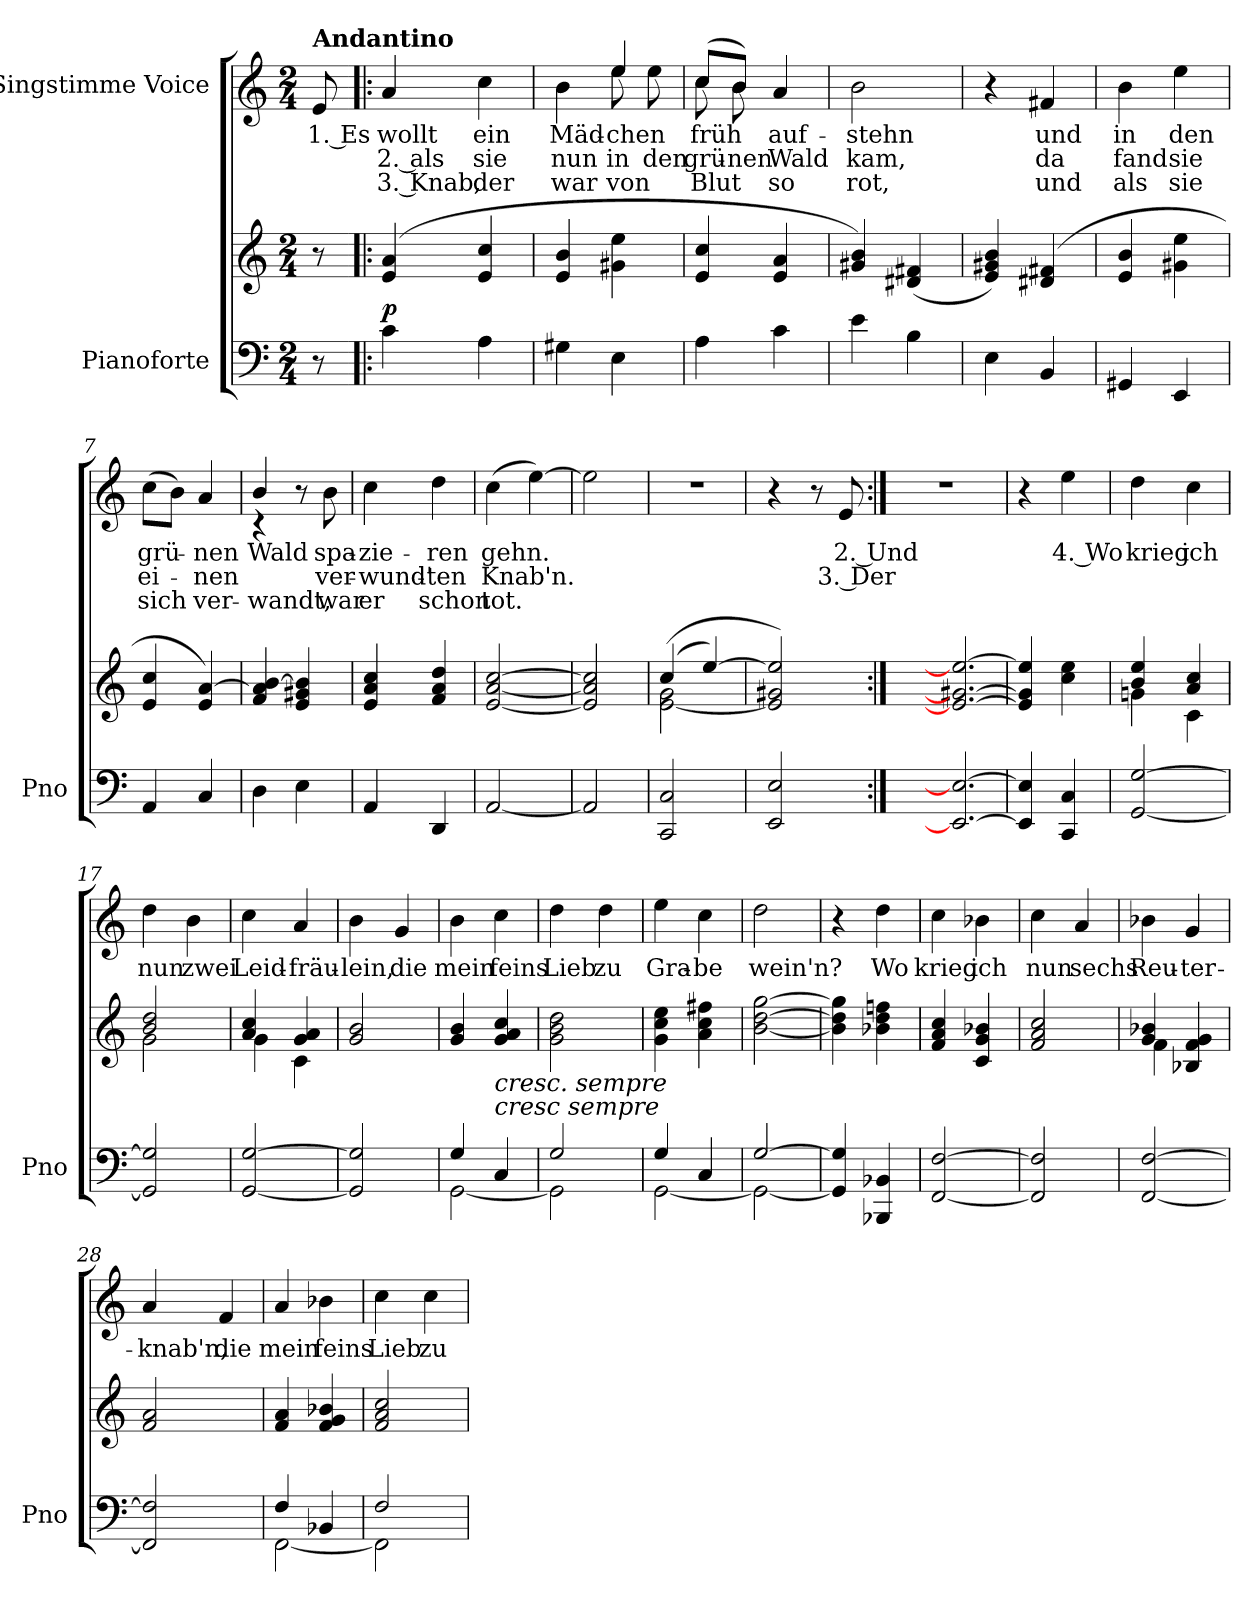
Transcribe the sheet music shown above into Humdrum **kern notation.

**kern	**kern	**dynam	**kern	**text	**text	**text	**dynam
*part2	*part2	*part2	*part1	*part1	*part1	*part1	*part1
*staff3	*staff2	*staff2/3	*staff1	*staff1	*staff1	*staff1	*staff1
*I"Pianoforte	*	*	*I"Singstimme Voice	*	*	*	*
*I'Pno	*	*	*	*	*	*	*
*clefF4	*clefG2	*	*clefG2	*	*	*	*
*k[]	*k[]	*	*k[]	*	*	*	*
*M2/4	*M2/4	*	*M2/4	*	*	*	*
=	=	=	=	=	=	=	=
!	!	!	!LO:TX:a:B:t=Andantino	!	!	!	!
!	!	!	!	!LO:LY:b	!	!	!
8r	8r	.	8e/	1. Es	.	.	.
=1!|:	=1!|:	=1!|:	=1!|:	=1!|:	=1!|:	=1!|:	=1!|:
!	!	!LO:DY:a=2	!	!LO:LY:b	!LO:LY:b	!LO:LY:b	!
4c\	(>4e/ 4a/	p	4a/	wollt	2. als	3. Knab,	.
!	!	!	!	!LO:LY:b	!LO:LY:b	!LO:LY:b	!
4A\	4e/ 4cc/	.	4cc\	ein	sie	der	.
=2	=2	=2	=2	=2	=2	=2	=2
!	!	!	!	!LO:LY:b	!LO:LY:b	!LO:LY:b	!
*	*	*	*^	*	*	*	*
4G#X\	4e/ 4b/	.	4b\	4ryy	Mäd-	nun	war	.
!	!	!	!	!	!LO:LY:b	!LO:LY:b	!LO:LY:b	!
4E\	4g#X\ 4ee\	.	8ee\	4ee/	-chen	in	von	.
!	!	!	!	!	!	!LO:LY:b	!	!
.	.	.	8ee\	.	.	den	.	.
=3	=3	=3	=3	=3	=3	=3	=3	=3
!	!	!	!	!	!LO:LY:b	!LO:LY:b	!LO:LY:b	!
4A\	4e/ 4cc/	.	(>8cc/L	8cc\	früh	grü-	Blut	.
!	!	!	!	!	!	!LO:LY:b	!	!
.	.	.	8b/J)	8b\	.	-nen	.	.
!	!	!	!	!	!LO:LY:b	!LO:LY:b	!LO:LY:b	!
4c\	4e/ 4a/	.	4a/	4ryy	auf-	Wald	so	.
=4	=4	=4	=4	=4	=4	=4	=4	=4
!	!	!	!	!	!LO:LY:b	!LO:LY:b	!LO:LY:b	!
*	*	*	*v	*v	*	*	*	*
4e\	4g#X/ 4b/)	.	2b\	-stehn	kam,	rot,	.
4B\	(>4d#X/ 4f#X/	.	.	.	.	.	.
=5	=5	=5	=5	=5	=5	=5	=5
4E\	4e/ 4g#X/ 4b/)	.	4r	.	.	.	.
!	!	!	!	!LO:LY:b	!LO:LY:b	!LO:LY:b	!
4BB/	(>4d#X/ 4f#X/	.	4f#X/	und	da	und	.
=6	=6	=6	=6	=6	=6	=6	=6
!	!	!	!	!LO:LY:b	!LO:LY:b	!LO:LY:b	!
4GG#X/	4e/ 4b/	.	4b\	in	fand	als	.
!	!	!	!	!LO:LY:b	!LO:LY:b	!LO:LY:b	!
4EE/	4g#X\ 4ee\	.	4ee\	den	sie	sie	.
!!LO:LB:g=z
=7	=7	=7	=7	=7	=7	=7	=7
!	!	!	!	!LO:LY:b	!LO:LY:b	!LO:LY:b	!
4AA/	4e/ 4cc/	.	(>8cc\L	grü-	ei-	sich	.
.	.	.	8b\J)	.	.	.	.
!	!	!	!	!LO:LY:b	!LO:LY:b	!LO:LY:b	!
4C/	4e/ [4a/)	.	4a/	-nen	-nen	ver-	.
=8	=8	=8	=8	=8	=8	=8	=8
!	!	!	!	!LO:LY:b	!	!LO:LY:b	!
*	*	*	*^	*	*	*	*
4D\	4f/ 4a/] [4b/	.	4b/	4r	Wald	.	-wandt,	.
4E\	4e/ 4g#X/ 4b/]	.	8r	8ryy	.	.	.	.
!	!	!	!	!	!LO:LY:b	!LO:LY:b	!LO:LY:b	!
.	.	.	8b\	8ryy	spa-	ver-	war	.
=9	=9	=9	=9	=9	=9	=9	=9	=9
!	!	!	!	!	!LO:LY:b	!LO:LY:b	!LO:LY:b	!
*	*	*	*v	*v	*	*	*	*
4AA/	4e/ 4a/ 4cc/	.	4cc\	-zie-	-wund'-	er	.
!	!	!	!	!LO:LY:b	!LO:LY:b	!LO:LY:b	!
4DD/	4f/ 4a/ 4dd/	.	4dd\	-ren	-ten	schon	.
=10	=10	=10	=10	=10	=10	=10	=10
!	!	!	!	!LO:LY:b	!LO:LY:b	!LO:LY:b	!
[2AA/	[2e/ [2a/ [2cc/	.	(>4cc\	gehn.	Knab'n.	tot.	.
.	.	.	[4ee\)	.	.	.	.
=11	=11	=11	=11	=11	=11	=11	=11
2AA/]	2e/] 2a/] 2cc/]	.	2ee\]	.	.	.	.
=12	=12	=12	=12	=12	=12	=12	=12
*^	*^	*	*	*	*	*	*
2ryy	2CC/ 2C/	(>4cc/	(<[2e\ 2g\	.	2r	.	.	.	.
.	.	[4ee/)	.	.	.	.	.	.	.
=13	=13	=13	=13	=13	=13	=13	=13	=13	=13
2ryy	2EE/ 2E/	2ryy	2e/] 2g#X/ 2ee/])	.	4r	.	.	.	.
.	.	.	.	.	8r	.	.	.	.
!	!	!	!	!	!	!LO:LY:b	!LO:LY:b	!	!
.	.	.	.	.	8e/	2. Und	3. Der	.	.
!!LO:LB:g=z
=14:|!	=14:|!	=14:|!	=14:|!	=14:|!	=14:|!	=14:|!	=14:|!	=14:|!	=14:|!
[8EEyy [8Eyy	2EE/yy 2E/yy	[8eyy [8g#Xyy [8eeyy	2e/yy 2g#/yy 2ee/yy	.	2r	.	.	.	.
!LO:N:n=1:head=open	!	!	!	!	!	!	!	!	!
!LO:N:n=2:head=open	!	!LO:N:n=1:head=open	!	!	!	!	!	!	!
!	!	!LO:N:n=2:head=open	!	!	!	!	!	!	!
!	!	!LO:N:n=3:head=open	!	!	!	!	!	!	!
4.EE/_ 4.E/_	.	4.e/_ 4.g#X/_ 4.ee/_	.	.	.	.	.	.	.
*v	*v	*	*	*	*	*	*	*	*
*	*v	*v	*	*	*	*	*	*
=15	=15	=15	=15	=15	=15	=15	=15
4EE/] 4E/]	4e/] 4g#/] 4ee/]	.	4r	.	.	.	.
!	!	!LO:DY:a=2	!	!LO:LY:b	!	!	!
!	!	!LO:DY:n=1:a=2	!	!	!	!	!LO:DY:a
!	!	!	!	!	!	!	!LO:DY:n=1:a
4CC/ 4C/	4cc\ 4ee\	other-dynamics f	4ee\	4. Wo	.	.	other-dynamics f
=16	=16	=16	=16	=16	=16	=16	=16
*	*^	*	*	*	*	*	*
!	!	!	!	!	!LO:LY:b	!	!	!
[2GG/ [2G/	4b/ 4ee/	4gn\	.	4dd\	krieg	.	.	.
!	!	!	!	!	!LO:LY:b	!	!	!
.	4a/ 4cc/	4c\	.	4cc\	ich	.	.	.
=17	=17	=17	=17	=17	=17	=17	=17	=17
!	!	!	!	!	!LO:LY:b	!	!	!
2GG/] 2G/]	2b/ 2dd/	2g\	.	4dd\	nun	.	.	.
!	!	!	!	!	!LO:LY:b	!	!	!
.	.	.	.	4b\	zwei	.	.	.
=18	=18	=18	=18	=18	=18	=18	=18	=18
!	!	!	!	!	!LO:LY:b	!	!	!
[2GG/ [2G/	4a/ 4cc/	4g\	.	4cc\	Leid-	.	.	.
!	!	!	!	!	!LO:LY:b	!	!	!
.	4g/ 4a/	4c\	.	4a/	-fräu-	.	.	.
=19	=19	=19	=19	=19	=19	=19	=19	=19
!	!	!	!	!	!LO:LY:b	!	!	!
*	*v	*v	*	*	*	*	*	*
2GG/] 2G/]	2g/ 2b/	.	4b\	-lein,	.	.	.
!	!	!	!	!LO:LY:b	!	!	!
.	.	.	4g/	die	.	.	.
=20	=20	=20	=20	=20	=20	=20	=20
*^	*	*	*	*	*	*	*
!	!	!	!	!	!LO:LY:b	!	!	!
4G/	[2GG\	4g/ 4b/	.	4b\	mein	.	.	.
!LO:TX:a:i:t=cresc sempre	!	!	!	!	!	!	!	!
!LO:TX:a:i:t=cresc. sempre	!	!	!	!	!	!	!	!
!	!	!	!	!	!LO:LY:b	!	!	!
4C/	.	4g/ 4a/ 4cc/	.	4cc\	feins	.	.	.
=21	=21	=21	=21	=21	=21	=21	=21	=21
!	!	!	!	!	!LO:LY:b	!	!	!
2G/	2GG\]	2g\ 2b\ 2dd\	.	4dd\	Lieb	.	.	.
!	!	!	!	!	!LO:LY:b	!	!	!
.	.	.	.	4dd\	zu	.	.	.
!!LO:LB:g=z
=22	=22	=22	=22	=22	=22	=22	=22	=22
!	!	!	!	!	!LO:LY:b	!	!	!
4G/	[2GG\	4g\ 4cc\ 4ee\	.	4ee\	Gra-	.	.	.
!	!	!	!	!	!LO:LY:b	!	!	!
4C/	.	4a\ 4cc\ 4ff#X\	.	4cc\	-be	.	.	.
=23	=23	=23	=23	=23	=23	=23	=23	=23
!	!	!	!	!	!LO:LY:b	!	!	!
[2G/	2GG\_	[2b\ [2dd\ [2gg\	.	2dd\	wein'n?	.	.	.
*v	*v	*	*	*	*	*	*	*
=24	=24	=24	=24	=24	=24	=24	=24
4GG/] 4G/]	4b\] 4dd\] 4gg\]	.	4r	.	.	.	.
!	!	!LO:DY:a=2	!	!LO:LY:b	!	!	!
!	!	!LO:DY:n=1:a=2	!	!	!	!	!LO:DY:a
!	!	!	!	!	!	!	!LO:DY:n=1:a
4BBB-X/ 4BB-X/	4b-X\ 4dd\ 4ffn\	other-dynamics f	4dd\	Wo	.	.	other-dynamics f
=25	=25	=25	=25	=25	=25	=25	=25
!	!	!	!	!LO:LY:b	!	!	!
[2FF/ [2F/	4f/ 4a/ 4cc/	.	4cc\	krieg	.	.	.
!	!	!	!	!LO:LY:b	!	!	!
.	4c/ 4g/ 4b-X/	.	4b-X\	ich	.	.	.
=26	=26	=26	=26	=26	=26	=26	=26
!	!	!	!	!LO:LY:b	!	!	!
2FF/] 2F/]	2f/ 2a/ 2cc/	.	4cc\	nun	.	.	.
!	!	!	!	!LO:LY:b	!	!	!
.	.	.	4a/	sechs	.	.	.
=27	=27	=27	=27	=27	=27	=27	=27
*	*^	*	*	*	*	*	*
!	!	!	!	!	!LO:LY:b	!	!	!
[2FF/ [2F/	4g/ 4b-X/	4f\	.	4b-X\	Reu-	.	.	.
!	!	!	!	!	!LO:LY:b	!	!	!
.	4B-X/ 4f/ 4g/	4ryy	.	4g/	-ter-	.	.	.
=28	=28	=28	=28	=28	=28	=28	=28	=28
!	!	!	!	!	!LO:LY:b	!	!	!
*	*v	*v	*	*	*	*	*	*
2FF/] 2F/]	2f/ 2a/	.	4a/	-knab'n,	.	.	.
!	!	!	!	!LO:LY:b	!	!	!
.	.	.	4f/	die	.	.	.
!!LO:PB:g=z
=29	=29	=29	=29	=29	=29	=29	=29
*^	*	*	*	*	*	*	*
!	!	!	!	!	!LO:LY:b	!	!	!
4F/	[2FF\	4f/ 4a/	.	4a/	mein	.	.	.
!	!	!	!	!	!LO:LY:b	!	!	!
4BB-X/	.	4f/ 4g/ 4b-X/	.	4b-X\	feins	.	.	.
=30	=30	=30	=30	=30	=30	=30	=30	=30
!	!	!	!	!	!LO:LY:b	!	!	!
2F/	2FF\]	2f/ 2a/ 2cc/	.	4cc\	Lieb	.	.	.
!	!	!	!	!	!LO:LY:b	!	!	!
.	.	.	.	4cc\	zu	.	.	.
*v	*v	*	*	*	*	*	*	*
=	=	=	=	=	=	=	=
*-	*-	*-	*-	*-	*-	*-	*-
